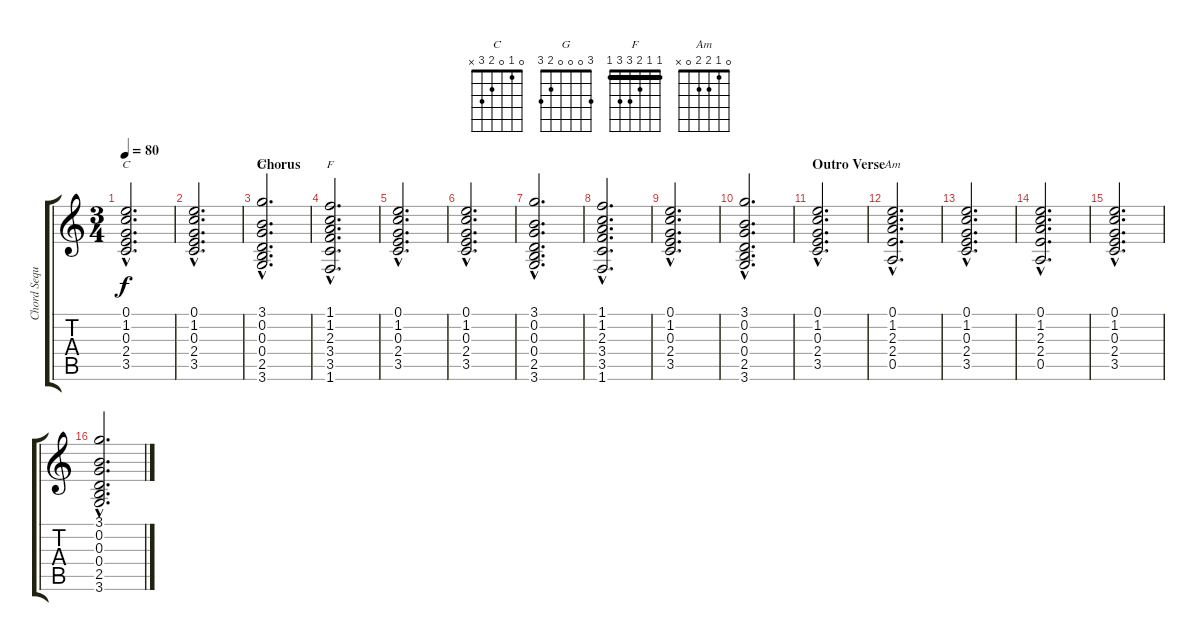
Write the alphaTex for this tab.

\track ("Chord Sequence" "Chord Sequ") {instrument electricguitarclean}
\staff {score tabs}
\tuning (E4 B3 G3 D3 A2 E2) {hide}
\chord ("C" 0 1 0 2 3 x)
\chord ("G" 3 0 0 0 2 3)
\chord ("F" 1 1 2 3 3 1) {barre 1}
\chord ("Am" 0 1 2 2 0 x)
\ts (3 4)
\tempo 80
\clef g2
\ks c
(0.1{hac} 1.2{hac} 0.3{hac} 2.4{hac} 3.5{hac}).2{d ch "C" dy f} |
(0.1{hac} 1.2{hac} 0.3{hac} 2.4{hac} 3.5{hac}).2{d} |
\section ("" "Chorus")
(3.1{hac} 0.2{hac} 0.3{hac} 0.4{hac} 2.5{hac} 3.6{hac}).2{d ch "G"} |
(1.1{hac} 1.2{hac} 2.3{hac} 3.4{hac} 3.5{hac} 1.6{hac}).2{d ch "F"} |
(0.1{hac} 1.2{hac} 0.3{hac} 2.4{hac} 3.5{hac}).2{d} |
(0.1{hac} 1.2{hac} 0.3{hac} 2.4{hac} 3.5{hac}).2{d} |
(3.1{hac} 0.2{hac} 0.3{hac} 0.4{hac} 2.5{hac} 3.6{hac}).2{d} |
(1.1{hac} 1.2{hac} 2.3{hac} 3.4{hac} 3.5{hac} 1.6{hac}).2{d} |
(0.1{hac} 1.2{hac} 0.3{hac} 2.4{hac} 3.5{hac}).2{d} |
(3.1{hac} 0.2{hac} 0.3{hac} 0.4{hac} 2.5{hac} 3.6{hac}).2{d} |
\section ("" "Outro Verse")
(0.1{hac} 1.2{hac} 0.3{hac} 2.4{hac} 3.5{hac}).2{d} |
(0.1{hac} 1.2{hac} 2.3{hac} 2.4{hac} 0.5{hac}).2{d ch "Am"} |
(0.1{hac} 1.2{hac} 0.3{hac} 2.4{hac} 3.5{hac}).2{d} |
(0.1{hac} 1.2{hac} 2.3{hac} 2.4{hac} 0.5{hac}).2{d} |
(0.1{hac} 1.2{hac} 0.3{hac} 2.4{hac} 3.5{hac}).2{d} |
(3.1{hac} 0.2{hac} 0.3{hac} 0.4{hac} 2.5{hac} 3.6{hac}).2{d}
